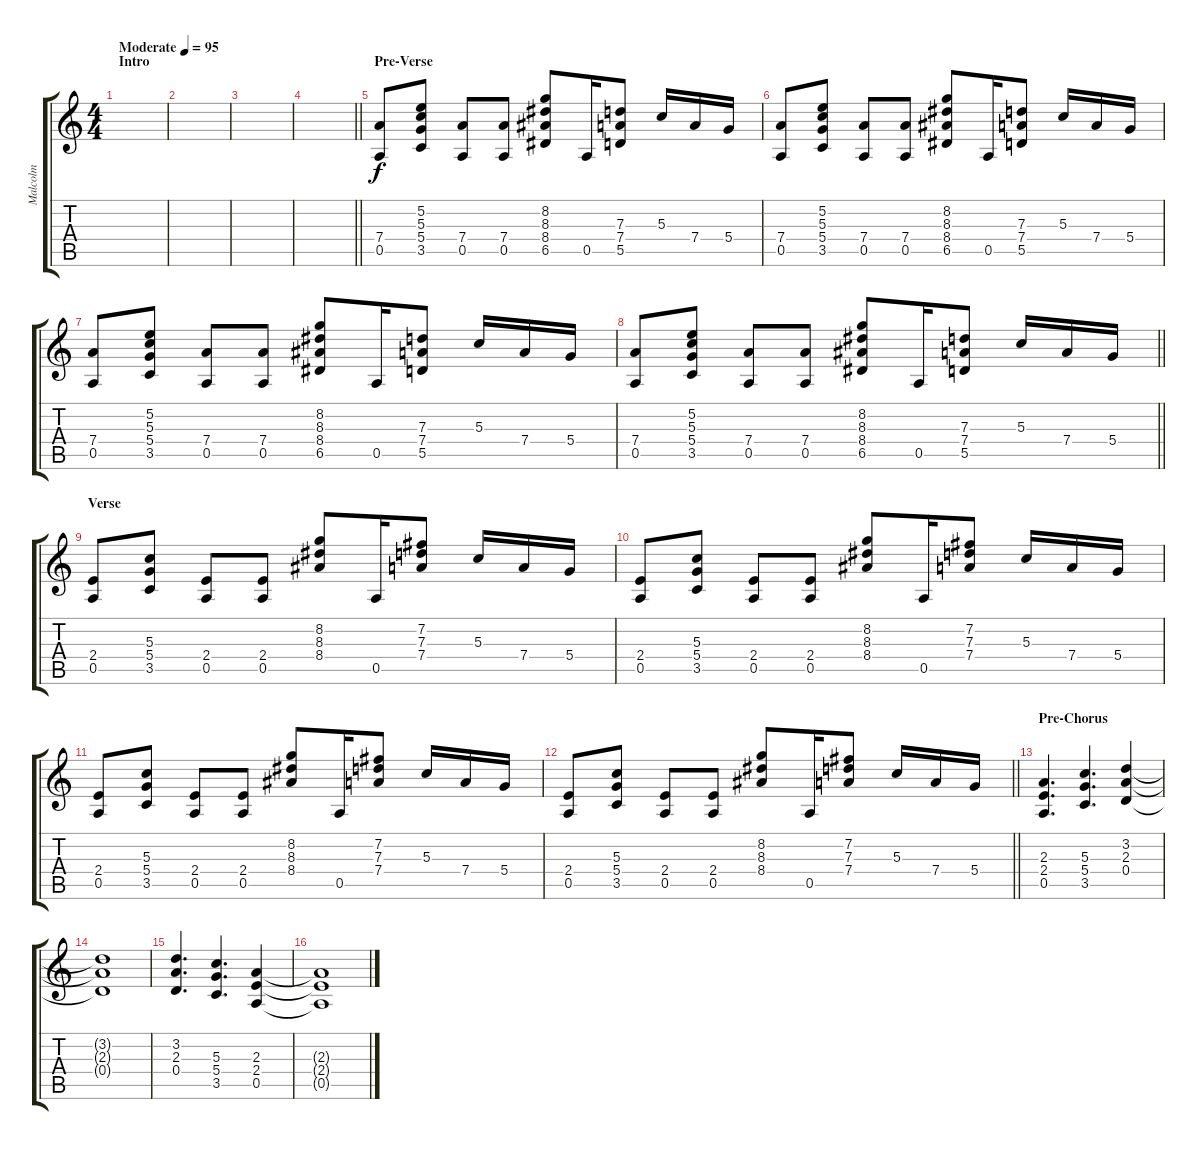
\track ("Malcolm" "Malcolm") {instrument overdrivenguitar}
\staff {score tabs}
\tuning (E4 B3 G3 D3 A2 E2) {hide}
\ts (4 4)
\section ("" "Intro")
\tempo (95 "Moderate")
\clef g2
\ks c
|
|
|
\barLineRight lightlight
|
\section ("" "Pre-Verse")
(7.4 0.5).8 (5.2 5.3 5.4 3.5).8 (7.4 0.5).8 (7.4 0.5).8 (8.2 8.3 8.4 6.5).8 0.5.16 (7.3 7.4 5.5).8 5.3.16 7.4.16 5.4.16 |
(7.4 0.5).8 (5.2 5.3 5.4 3.5).8 (7.4 0.5).8 (7.4 0.5).8 (8.2 8.3 8.4 6.5).8 0.5.16 (7.3 7.4 5.5).8 5.3.16 7.4.16 5.4.16 |
(7.4 0.5).8 (5.2 5.3 5.4 3.5).8 (7.4 0.5).8 (7.4 0.5).8 (8.2 8.3 8.4 6.5).8 0.5.16 (7.3 7.4 5.5).8 5.3.16 7.4.16 5.4.16 |
\barLineRight lightlight
(7.4 0.5).8 (5.2 5.3 5.4 3.5).8 (7.4 0.5).8 (7.4 0.5).8 (8.2 8.3 8.4 6.5).8 0.5.16 (7.3 7.4 5.5).8 5.3.16 7.4.16 5.4.16 |
\section ("" "Verse")
(2.4 0.5).8 (5.3 5.4 3.5).8 (2.4 0.5).8 (2.4 0.5).8 (8.2 8.3 8.4).8 0.5.16 (7.2 7.3 7.4).8 5.3.16 7.4.16 5.4.16 |
(2.4 0.5).8 (5.3 5.4 3.5).8 (2.4 0.5).8 (2.4 0.5).8 (8.2 8.3 8.4).8 0.5.16 (7.2 7.3 7.4).8 5.3.16 7.4.16 5.4.16 |
(2.4 0.5).8 (5.3 5.4 3.5).8 (2.4 0.5).8 (2.4 0.5).8 (8.2 8.3 8.4).8 0.5.16 (7.2 7.3 7.4).8 5.3.16 7.4.16 5.4.16 |
\barLineRight lightlight
(2.4 0.5).8 (5.3 5.4 3.5).8 (2.4 0.5).8 (2.4 0.5).8 (8.2 8.3 8.4).8 0.5.16 (7.2 7.3 7.4).8 5.3.16 7.4.16 5.4.16 |
\section ("" "Pre-Chorus")
(2.3 2.4 0.5).4{d} (5.3 5.4 3.5).4{d} (3.2 2.3 0.4).4 |
(3.2{t} 2.3{t} 0.4{t}).1 |
(3.2 2.3 0.4).4{d} (5.3 5.4 3.5).4{d} (2.3 2.4 0.5).4 |
(2.3{t} 2.4{t} 0.5{t}).1
